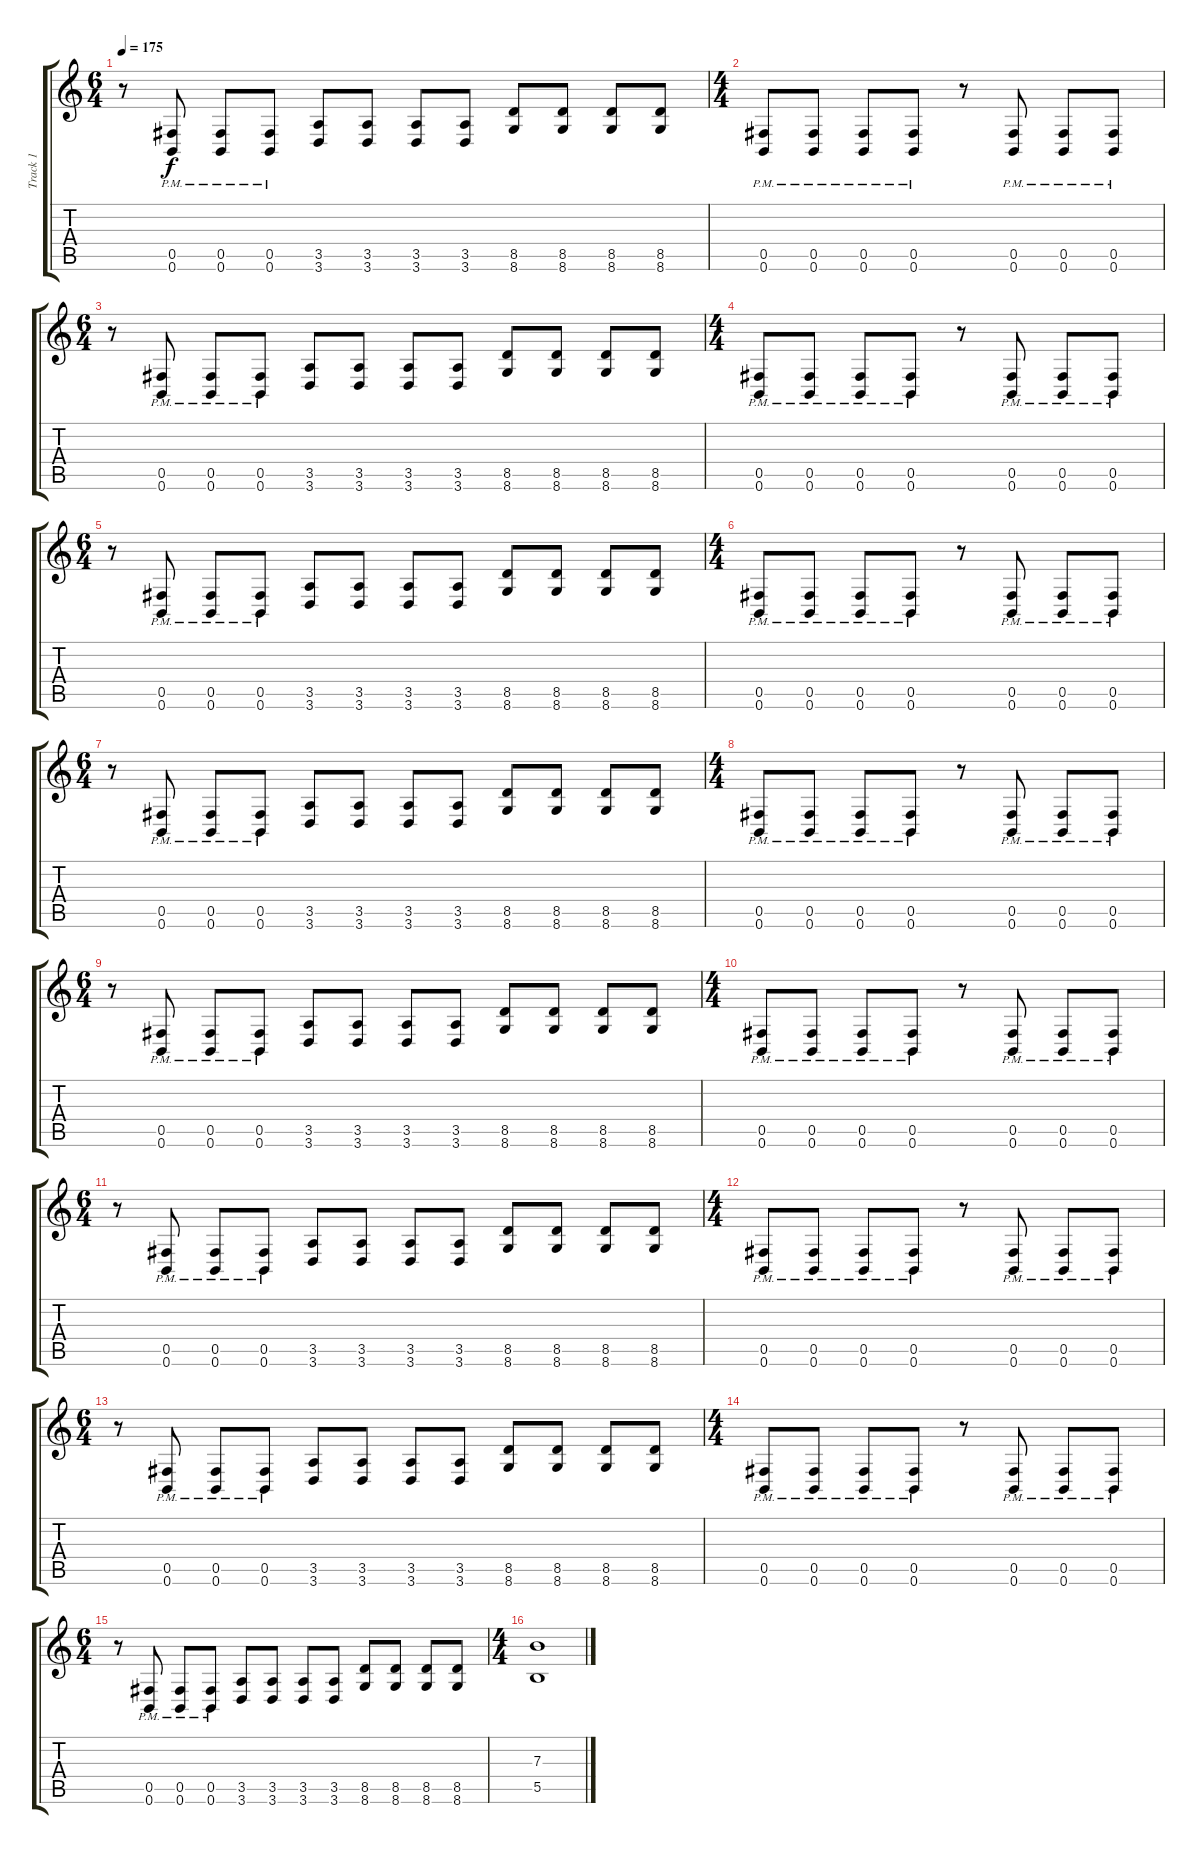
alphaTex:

\track ("Track 1" "Track 1") {instrument distortionguitar}
\staff {score tabs}
\tuning (Db4 Ab3 E3 B2 Gb2 B1) {hide}
\ts (6 4)
\tempo 175
\clef g2
\ks c
r.8{dy f} (0.5{pm} 0.6{pm}).8 (0.5{pm} 0.6{pm}).8 (0.5{pm} 0.6{pm}).8 (3.5 3.6).8 (3.5 3.6).8 (3.5 3.6).8 (3.5 3.6).8 (8.5 8.6).8 (8.5 8.6).8 (8.5 8.6).8 (8.5 8.6).8 |
\ts (4 4)
(0.5{pm} 0.6{pm}).8 (0.5{pm} 0.6{pm}).8 (0.5{pm} 0.6{pm}).8 (0.5{pm} 0.6{pm}).8 r.8 (0.5{pm} 0.6{pm}).8 (0.5{pm} 0.6{pm}).8 (0.5{pm} 0.6{pm}).8 |
\ts (6 4)
r.8 (0.5{pm} 0.6{pm}).8 (0.5{pm} 0.6{pm}).8 (0.5{pm} 0.6{pm}).8 (3.5 3.6).8 (3.5 3.6).8 (3.5 3.6).8 (3.5 3.6).8 (8.5 8.6).8 (8.5 8.6).8 (8.5 8.6).8 (8.5 8.6).8 |
\ts (4 4)
(0.5{pm} 0.6{pm}).8 (0.5{pm} 0.6{pm}).8 (0.5{pm} 0.6{pm}).8 (0.5{pm} 0.6{pm}).8 r.8 (0.5{pm} 0.6{pm}).8 (0.5{pm} 0.6{pm}).8 (0.5{pm} 0.6{pm}).8 |
\ts (6 4)
r.8 (0.5{pm} 0.6{pm}).8 (0.5{pm} 0.6{pm}).8 (0.5{pm} 0.6{pm}).8 (3.5 3.6).8 (3.5 3.6).8 (3.5 3.6).8 (3.5 3.6).8 (8.5 8.6).8 (8.5 8.6).8 (8.5 8.6).8 (8.5 8.6).8 |
\ts (4 4)
(0.5{pm} 0.6{pm}).8 (0.5{pm} 0.6{pm}).8 (0.5{pm} 0.6{pm}).8 (0.5{pm} 0.6{pm}).8 r.8 (0.5{pm} 0.6{pm}).8 (0.5{pm} 0.6{pm}).8 (0.5{pm} 0.6{pm}).8 |
\ts (6 4)
r.8 (0.5{pm} 0.6{pm}).8 (0.5{pm} 0.6{pm}).8 (0.5{pm} 0.6{pm}).8 (3.5 3.6).8 (3.5 3.6).8 (3.5 3.6).8 (3.5 3.6).8 (8.5 8.6).8 (8.5 8.6).8 (8.5 8.6).8 (8.5 8.6).8 |
\ts (4 4)
(0.5{pm} 0.6{pm}).8 (0.5{pm} 0.6{pm}).8 (0.5{pm} 0.6{pm}).8 (0.5{pm} 0.6{pm}).8 r.8 (0.5{pm} 0.6{pm}).8 (0.5{pm} 0.6{pm}).8 (0.5{pm} 0.6{pm}).8 |
\ts (6 4)
r.8 (0.5{pm} 0.6{pm}).8 (0.5{pm} 0.6{pm}).8 (0.5{pm} 0.6{pm}).8 (3.5 3.6).8 (3.5 3.6).8 (3.5 3.6).8 (3.5 3.6).8 (8.5 8.6).8 (8.5 8.6).8 (8.5 8.6).8 (8.5 8.6).8 |
\ts (4 4)
(0.5{pm} 0.6{pm}).8 (0.5{pm} 0.6{pm}).8 (0.5{pm} 0.6{pm}).8 (0.5{pm} 0.6{pm}).8 r.8 (0.5{pm} 0.6{pm}).8 (0.5{pm} 0.6{pm}).8 (0.5{pm} 0.6{pm}).8 |
\ts (6 4)
r.8 (0.5{pm} 0.6{pm}).8 (0.5{pm} 0.6{pm}).8 (0.5{pm} 0.6{pm}).8 (3.5 3.6).8 (3.5 3.6).8 (3.5 3.6).8 (3.5 3.6).8 (8.5 8.6).8 (8.5 8.6).8 (8.5 8.6).8 (8.5 8.6).8 |
\ts (4 4)
(0.5{pm} 0.6{pm}).8 (0.5{pm} 0.6{pm}).8 (0.5{pm} 0.6{pm}).8 (0.5{pm} 0.6{pm}).8 r.8 (0.5{pm} 0.6{pm}).8 (0.5{pm} 0.6{pm}).8 (0.5{pm} 0.6{pm}).8 |
\ts (6 4)
r.8 (0.5{pm} 0.6{pm}).8 (0.5{pm} 0.6{pm}).8 (0.5{pm} 0.6{pm}).8 (3.5 3.6).8 (3.5 3.6).8 (3.5 3.6).8 (3.5 3.6).8 (8.5 8.6).8 (8.5 8.6).8 (8.5 8.6).8 (8.5 8.6).8 |
\ts (4 4)
(0.5{pm} 0.6{pm}).8 (0.5{pm} 0.6{pm}).8 (0.5{pm} 0.6{pm}).8 (0.5{pm} 0.6{pm}).8 r.8 (0.5{pm} 0.6{pm}).8 (0.5{pm} 0.6{pm}).8 (0.5{pm} 0.6{pm}).8 |
\ts (6 4)
r.8 (0.5{pm} 0.6{pm}).8 (0.5{pm} 0.6{pm}).8 (0.5{pm} 0.6{pm}).8 (3.5 3.6).8 (3.5 3.6).8 (3.5 3.6).8 (3.5 3.6).8 (8.5 8.6).8 (8.5 8.6).8 (8.5 8.6).8 (8.5 8.6).8 |
\ts (4 4)
(7.3 5.5).1{volume 12}
